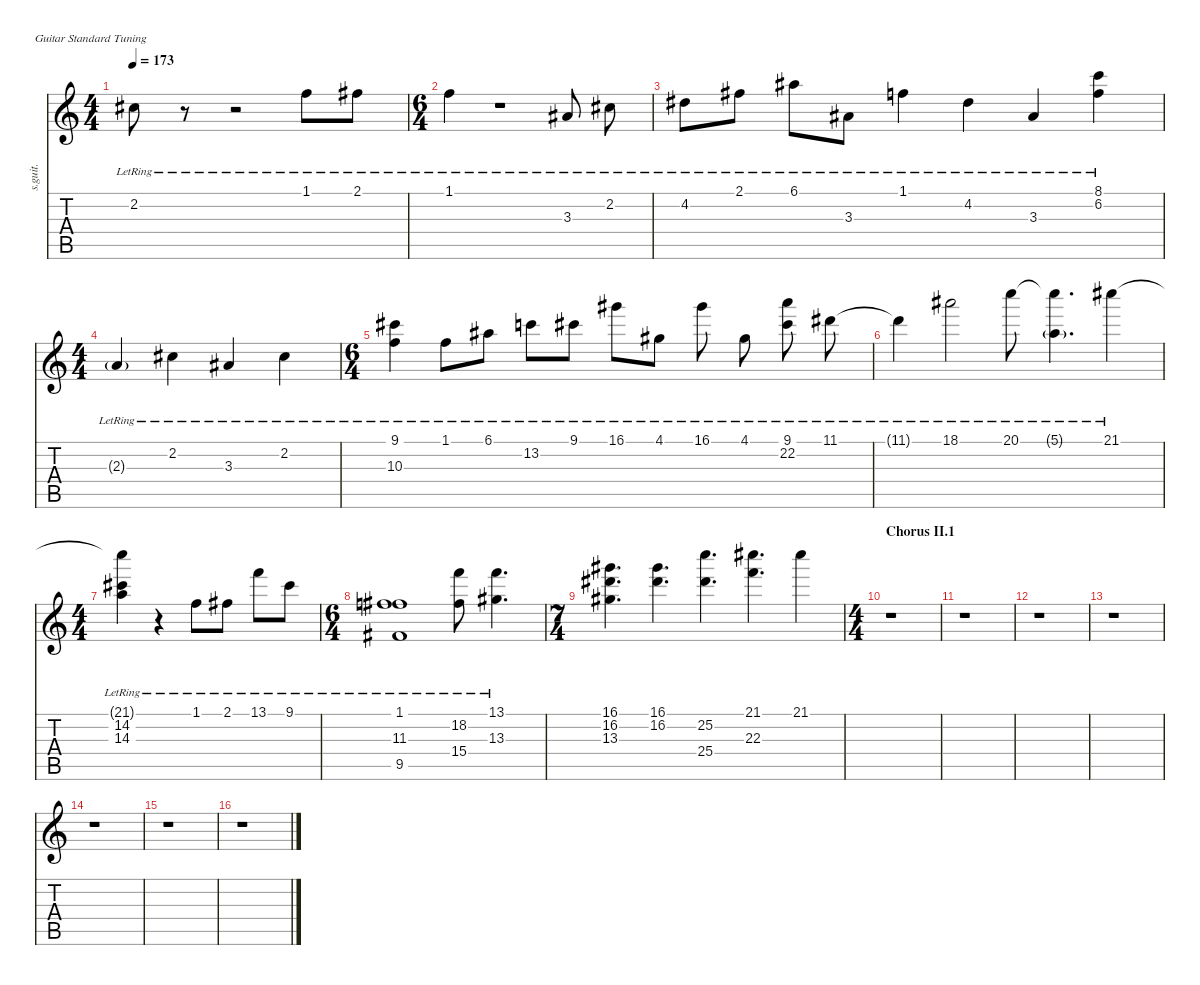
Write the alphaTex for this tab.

\defaultSystemsLayout 4
\hideDynamics
\bracketExtendMode nobrackets
\track ("Acoustic Piano (Right Hand)" "s.guit.") {instrument brightacousticpiano}
\staff {score tabs}
\tuning (E4 B3 G3 D3 A2 E2)
\displaytranspose 12
\ts (4 4)
\beaming (8 2 2 2 2)
\tempo 173
\clef g2
\ks c
2.2{lr t acc #}.8{lyrics (0 "") lyrics (1 "") lyrics (2 "") lyrics (3 "") lyrics (4 "") dy mf} r.8 r.2 1.1{lr}.8{lyrics (0 "") lyrics (1 "") lyrics (2 "") lyrics (3 "") lyrics (4 "")} 2.1{lr acc #}.8{lyrics (0 "") lyrics (1 "") lyrics (2 "") lyrics (3 "") lyrics (4 "")} |
\ts (6 4)
\beaming (8 2 2 2 2)
1.1{lr}.4{lyrics (0 "") lyrics (1 "") lyrics (2 "") lyrics (3 "") lyrics (4 "")} r.1 3.3{lr acc #}.8{lyrics (0 "") lyrics (1 "") lyrics (2 "") lyrics (3 "") lyrics (4 "")} 2.2{lr acc #}.8{lyrics (0 "") lyrics (1 "") lyrics (2 "") lyrics (3 "") lyrics (4 "")} |
4.2{lr acc #}.8{lyrics (0 "") lyrics (1 "") lyrics (2 "") lyrics (3 "") lyrics (4 "")} 2.1{lr acc #}.8{lyrics (0 "") lyrics (1 "") lyrics (2 "") lyrics (3 "") lyrics (4 "")} 6.1{lr acc #}.8{lyrics (0 "") lyrics (1 "") lyrics (2 "") lyrics (3 "") lyrics (4 "")} 3.3{lr acc #}.8{lyrics (0 "") lyrics (1 "") lyrics (2 "") lyrics (3 "") lyrics (4 "")} 1.1{lr}.4{lyrics (0 "") lyrics (1 "") lyrics (2 "") lyrics (3 "") lyrics (4 "")} 4.2{lr acc #}.4{lyrics (0 "") lyrics (1 "") lyrics (2 "") lyrics (3 "") lyrics (4 "")} 3.3{lr acc #}.4{lyrics (0 "") lyrics (1 "") lyrics (2 "") lyrics (3 "") lyrics (4 "")} (8.1{lr} 6.2{lr}).4{lyrics (0 "") lyrics (1 "") lyrics (2 "") lyrics (3 "") lyrics (4 "")} |
\ts (4 4)
\beaming (8 2 2 2 2)
2.3{g lr}.4{lyrics (0 "") lyrics (1 "") lyrics (2 "") lyrics (3 "") lyrics (4 "")} 2.2{lr acc #}.4{lyrics (0 "") lyrics (1 "") lyrics (2 "") lyrics (3 "") lyrics (4 "")} 3.3{lr acc #}.4{lyrics (0 "") lyrics (1 "") lyrics (2 "") lyrics (3 "") lyrics (4 "")} 2.2{lr acc #}.4{lyrics (0 "") lyrics (1 "") lyrics (2 "") lyrics (3 "") lyrics (4 "")} |
\ts (6 4)
\beaming (8 2 2 2 2)
(9.1{lr acc #} 10.3{lr}).4{lyrics (0 "") lyrics (1 "") lyrics (2 "") lyrics (3 "") lyrics (4 "")} 1.1{lr}.8{lyrics (0 "") lyrics (1 "") lyrics (2 "") lyrics (3 "") lyrics (4 "")} 6.1{lr acc #}.8{lyrics (0 "") lyrics (1 "") lyrics (2 "") lyrics (3 "") lyrics (4 "")} 13.2{lr}.8{lyrics (0 "") lyrics (1 "") lyrics (2 "") lyrics (3 "") lyrics (4 "")} 9.1{lr acc #}.8{lyrics (0 "") lyrics (1 "") lyrics (2 "") lyrics (3 "") lyrics (4 "")} 16.1{lr acc #}.8{lyrics (0 "") lyrics (1 "") lyrics (2 "") lyrics (3 "") lyrics (4 "")} 4.1{lr acc #}.8{lyrics (0 "") lyrics (1 "") lyrics (2 "") lyrics (3 "") lyrics (4 "")} 16.1{lr acc #}.8{lyrics (0 "") lyrics (1 "") lyrics (2 "") lyrics (3 "") lyrics (4 "")} 4.1{lr acc #}.8{lyrics (0 "") lyrics (1 "") lyrics (2 "") lyrics (3 "") lyrics (4 "")} (9.1{lr acc #} 22.2{lr}).8{lyrics (0 "") lyrics (1 "") lyrics (2 "") lyrics (3 "") lyrics (4 "")} 11.1{lr acc #}.8{lyrics (0 "") lyrics (1 "") lyrics (2 "") lyrics (3 "") lyrics (4 "")} |
11.1{lr t acc #}.4{lyrics (0 "") lyrics (1 "") lyrics (2 "") lyrics (3 "") lyrics (4 "")} 18.1{lr acc #}.2{lyrics (0 "") lyrics (1 "") lyrics (2 "") lyrics (3 "") lyrics (4 "")} 20.1{lr}.8{lyrics (0 "") lyrics (1 "") lyrics (2 "") lyrics (3 "") lyrics (4 "")} (5.1{g lr} 20.1{lr t}).4{d lyrics (0 "") lyrics (1 "") lyrics (2 "") lyrics (3 "") lyrics (4 "")} 21.1{lr acc #}.4{lyrics (0 "") lyrics (1 "") lyrics (2 "") lyrics (3 "") lyrics (4 "")} |
\ts (4 4)
\beaming (8 2 2 2 2)
(14.2{lr acc #} 14.3{lr} 21.1{lr t acc #}).4{lyrics (0 "") lyrics (1 "") lyrics (2 "") lyrics (3 "") lyrics (4 "")} r.4 1.1{lr}.8{lyrics (0 "") lyrics (1 "") lyrics (2 "") lyrics (3 "") lyrics (4 "")} 2.1{lr acc #}.8{lyrics (0 "") lyrics (1 "") lyrics (2 "") lyrics (3 "") lyrics (4 "")} 13.1{lr}.8{lyrics (0 "") lyrics (1 "") lyrics (2 "") lyrics (3 "") lyrics (4 "")} 9.1{lr acc #}.8{lyrics (0 "") lyrics (1 "") lyrics (2 "") lyrics (3 "") lyrics (4 "")} |
\ts (6 4)
\beaming (8 2 2 2 2)
(11.3{lr acc #} 9.5{lr acc #} 1.1{lr}).1{lyrics (0 "") lyrics (1 "") lyrics (2 "") lyrics (3 "") lyrics (4 "")} (18.2{lr} 15.4{lr}).8{lyrics (0 "") lyrics (1 "") lyrics (2 "") lyrics (3 "") lyrics (4 "")} (13.1{lr} 13.3{lr acc #}).4{d lyrics (0 "") lyrics (1 "") lyrics (2 "") lyrics (3 "") lyrics (4 "")} |
\ts (7 4)
\beaming (8 2 2 2 2)
(16.1{acc #} 16.2{acc #} 13.3{acc #}).4{d lyrics (0 "") lyrics (1 "") lyrics (2 "") lyrics (3 "") lyrics (4 "")} (16.1{acc #} 16.2{acc #}).4{d lyrics (0 "") lyrics (1 "") lyrics (2 "") lyrics (3 "") lyrics (4 "")} (25.2 25.4{acc #}).4{d lyrics (0 "") lyrics (1 "") lyrics (2 "") lyrics (3 "") lyrics (4 "")} (21.1{acc #} 22.3).4{d lyrics (0 "") lyrics (1 "") lyrics (2 "") lyrics (3 "") lyrics (4 "")} 21.1{acc #}.4{lyrics (0 "") lyrics (1 "") lyrics (2 "") lyrics (3 "") lyrics (4 "")} |
\ts (4 4)
\beaming (8 2 2 2 2)
\section ("" "Chorus II.1")
r.1 |
r.1 |
r.1 |
r.1 |
r.1 |
r.1 |
r.1
